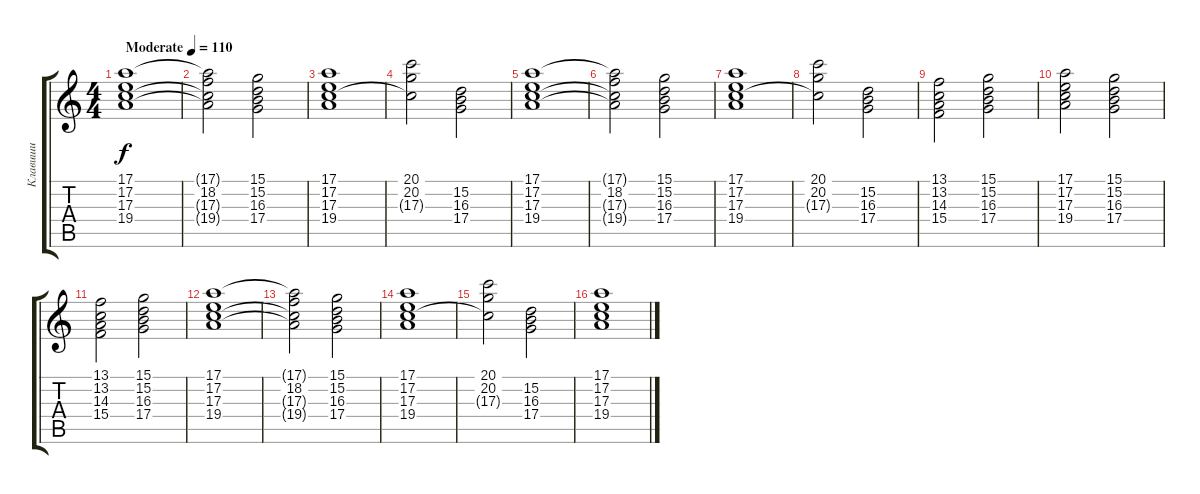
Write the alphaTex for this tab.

\track ("Клавиши" "Клавиши") {instrument stringensemble1}
\staff {score tabs}
\tuning (E4 B3 G3 D3 A2 E2) {hide}
\ts (4 4)
\tempo (110 "Moderate")
\clef g2
\ks c
(17.1 17.2 17.3 19.4).1{dy f instrument stringensemble1} |
(17.1{t} 18.2 17.3{t} 19.4{t}).2 (15.1 15.2 16.3 17.4).2 |
(17.1 17.2 17.3 19.4).1 |
(20.1 20.2 17.3{t}).2 (15.2 16.3 17.4).2 |
(17.1 17.2 17.3 19.4).1 |
(17.1{t} 18.2 17.3{t} 19.4{t}).2 (15.1 15.2 16.3 17.4).2 |
(17.1 17.2 17.3 19.4).1 |
(20.1 20.2 17.3{t}).2 (15.2 16.3 17.4).2 |
(13.1 13.2 14.3 15.4).2 (15.1 15.2 16.3 17.4).2 |
(17.1 17.2 17.3 19.4).2 (15.1 15.2 16.3 17.4).2 |
(13.1 13.2 14.3 15.4).2 (15.1 15.2 16.3 17.4).2 |
(17.1 17.2 17.3 19.4).1 |
(17.1{t} 18.2 17.3{t} 19.4{t}).2 (15.1 15.2 16.3 17.4).2 |
(17.1 17.2 17.3 19.4).1 |
(20.1 20.2 17.3{t}).2 (15.2 16.3 17.4).2 |
(17.1 17.2 17.3 19.4).1
